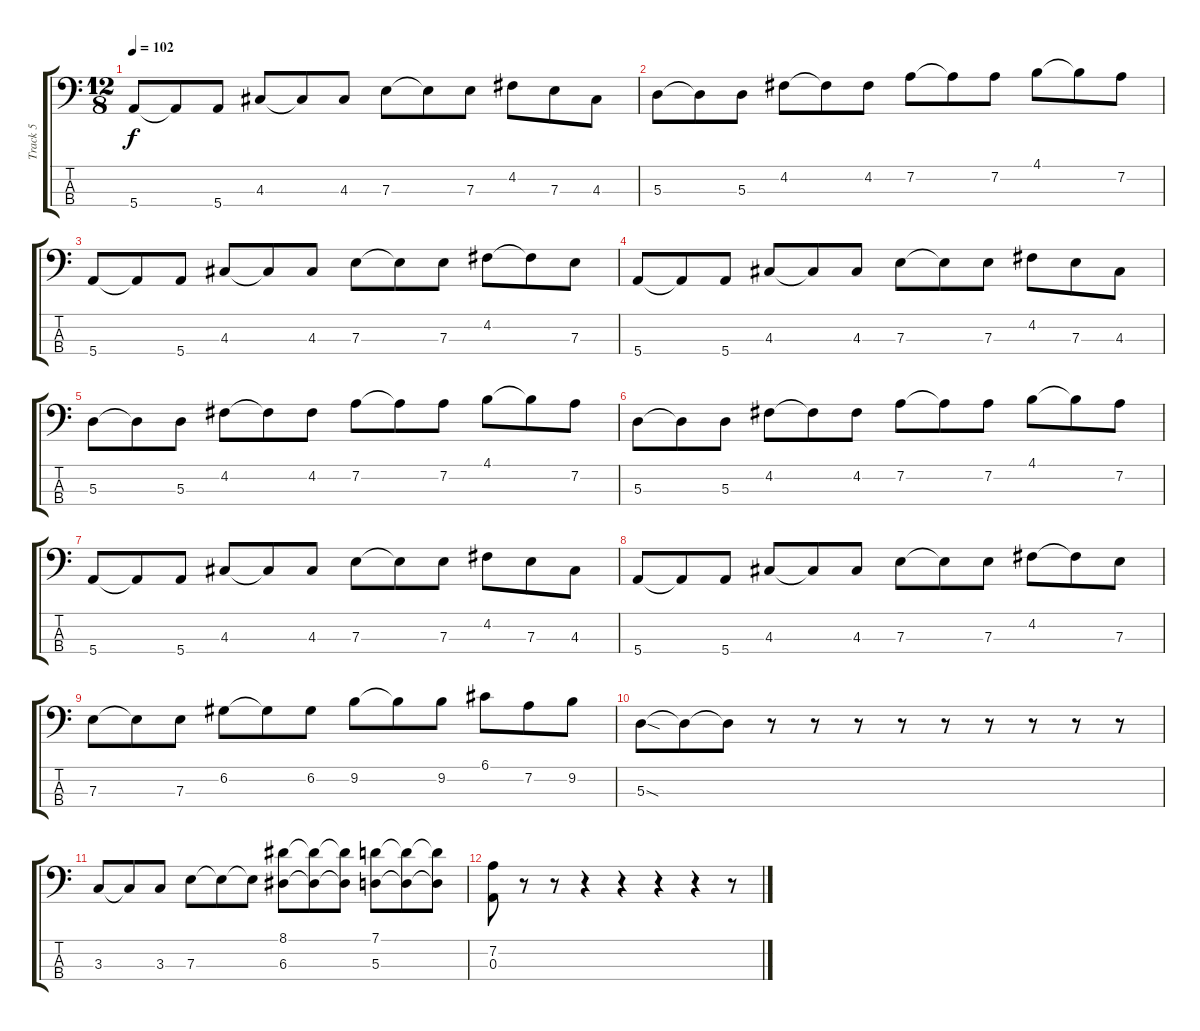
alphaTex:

\track ("Track 5" "Track 5") {instrument electricbassfinger}
\staff {score tabs}
\tuning (G2 D2 A1 E1) {hide}
\ts (12 8)
\tempo 102
\clef f4
\ks c
5.4.8{dy f} 5.4{t}.8 5.4.8 4.3.8 4.3{t}.8 4.3.8 7.3.8 7.3{t}.8 7.3.8 4.2.8 7.3.8 4.3.8 |
5.3.8 5.3{t}.8 5.3.8 4.2.8 4.2{t}.8 4.2.8 7.2.8 7.2{t}.8 7.2.8 4.1.8 4.1{t}.8 7.2.8 |
5.4.8 5.4{t}.8 5.4.8 4.3.8 4.3{t}.8 4.3.8 7.3.8 7.3{t}.8 7.3.8 4.2.8 4.2{t}.8 7.3.8 |
5.4.8 5.4{t}.8 5.4.8 4.3.8 4.3{t}.8 4.3.8 7.3.8 7.3{t}.8 7.3.8 4.2.8 7.3.8 4.3.8 |
5.3.8 5.3{t}.8 5.3.8 4.2.8 4.2{t}.8 4.2.8 7.2.8 7.2{t}.8 7.2.8 4.1.8 4.1{t}.8 7.2.8 |
5.3.8 5.3{t}.8 5.3.8 4.2.8 4.2{t}.8 4.2.8 7.2.8 7.2{t}.8 7.2.8 4.1.8 4.1{t}.8 7.2.8 |
5.4.8 5.4{t}.8 5.4.8 4.3.8 4.3{t}.8 4.3.8 7.3.8 7.3{t}.8 7.3.8 4.2.8 7.3.8 4.3.8 |
5.4.8 5.4{t}.8 5.4.8 4.3.8 4.3{t}.8 4.3.8 7.3.8 7.3{t}.8 7.3.8 4.2.8 4.2{t}.8 7.3.8 |
7.3.8 7.3{t}.8 7.3.8 6.2.8 6.2{t}.8 6.2.8 9.2.8 9.2{t}.8 9.2.8 6.1.8 7.2.8 9.2.8 |
5.3{sod}.8 5.3{t}.8 5.3{t}.8 r.8 r.8 r.8 r.8 r.8 r.8 r.8 r.8 r.8 |
3.3.8 3.3{t}.8 3.3.8 7.3.8 7.3{t}.8 7.3{t}.8 (8.1 6.3).8 (8.1{t} 6.3{t}).8 (8.1{t} 6.3{t}).8 (7.1 5.3).8 (7.1{t} 5.3{t}).8 (7.1{t} 5.3{t}).8 |
(7.2 0.3).8 r.8 r.8 r.4 r.4 r.4 r.4 r.8
